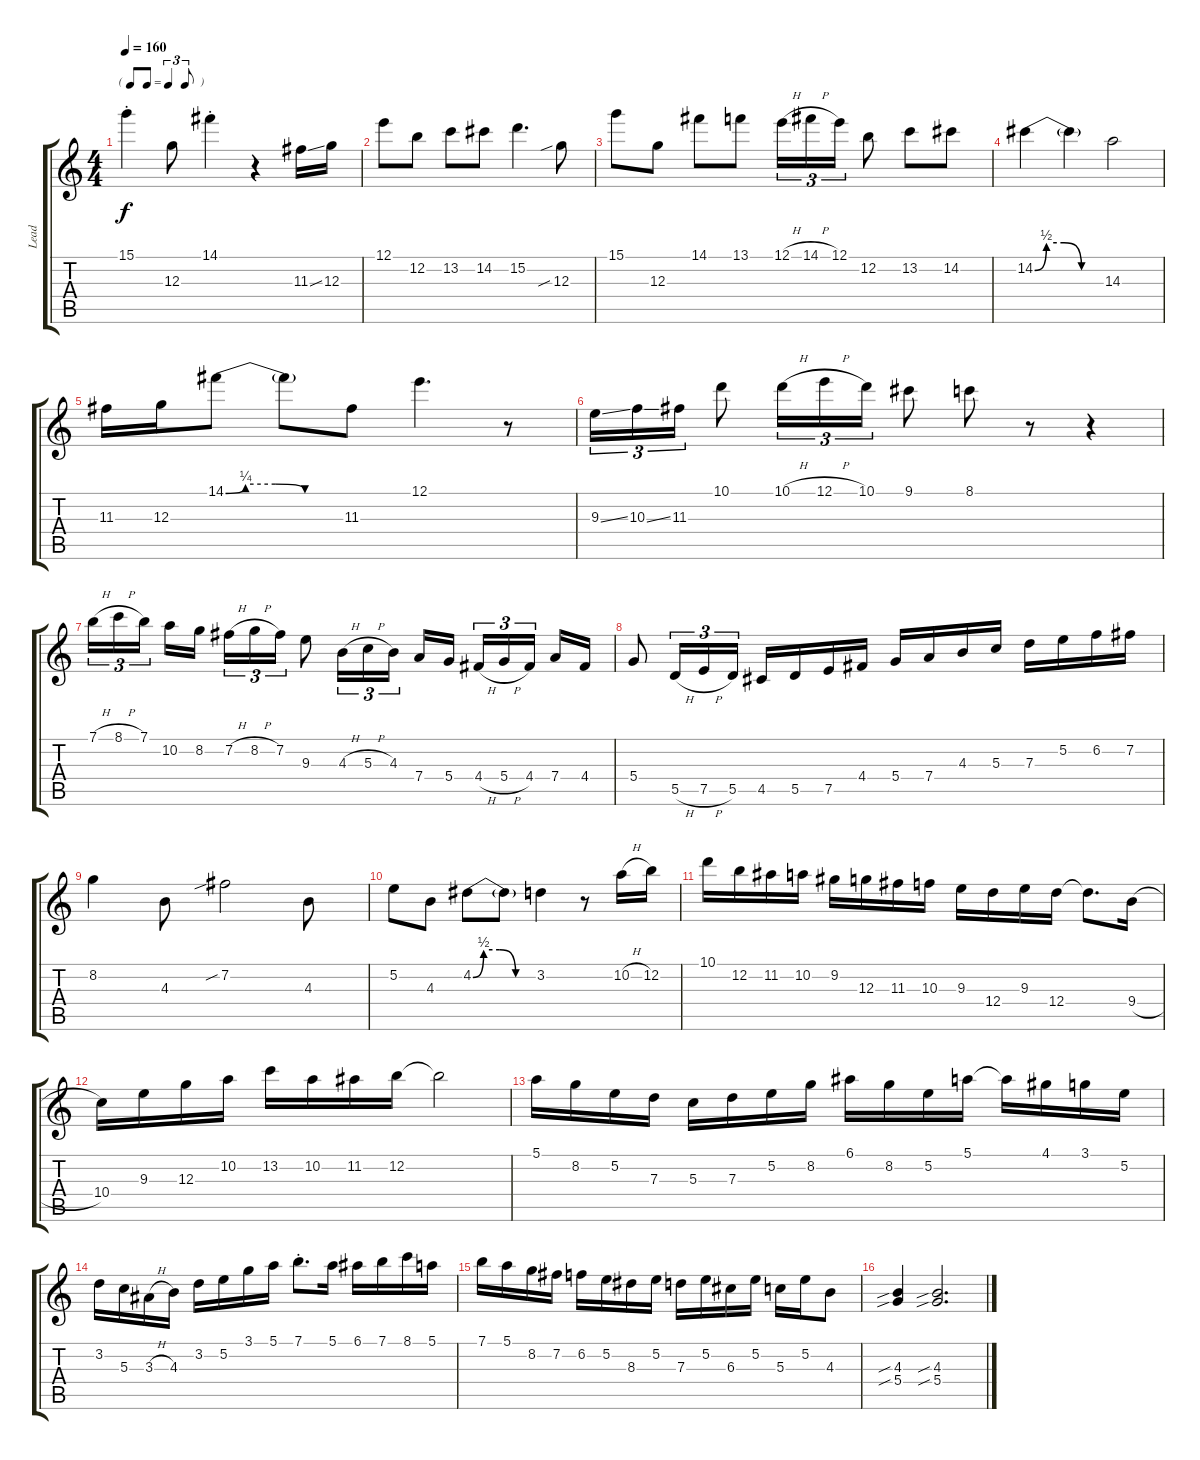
\track ("Lead" "Lead") {instrument acousticguitarsteel}
\staff {score tabs}
\tuning (E4 B3 G3 D3 A2 E2) {hide}
\ts (4 4)
\tf triplet8th
\tempo 160
\clef g2
\ks c
15.1{st}.4{dy f instrument acousticguitarsteel} 12.3.8 14.1{st}.4 r.4 11.3{ss}.16 12.3.16 |
12.1.8 12.2.8 13.2.8 14.2.8 15.2.4{d} 12.3{sib}.8 |
15.1.8 12.3.8 14.1.8 13.1.8 12.1{h}.16{tu (3 2)} 14.1{h}.16{tu (3 2)} 12.1.16{tu (3 2)} 12.2.8 13.2.8 14.2.8 |
14.2{be (custom 0 0 10 2 25 2 40 0 60 0)}.4 14.2{t}.4 14.3.2 |
11.3.16 12.3.16 14.1{be (custom 0 0 10 1 25 1 40 0 60 0)}.8 14.1{t}.8 11.3.8 12.1.4{d} r.8 |
9.3{ss}.16{tu (3 2)} 10.3{ss}.16{tu (3 2)} 11.3.16{tu (3 2)} 10.1.8 10.1{h}.16{tu (3 2)} 12.1{h}.16{tu (3 2)} 10.1.16{tu (3 2)} 9.1.8 8.1.8 r.8 r.4 |
7.1{h}.16{tu (3 2)} 8.1{h}.16{tu (3 2)} 7.1.16{tu (3 2) beam splitsecondary} 10.2.16 8.2.16 7.2{h}.16{tu (3 2)} 8.2{h}.16{tu (3 2)} 7.2.16{tu (3 2)} 9.3.8 4.3{h}.16{tu (3 2)} 5.3{h}.16{tu (3 2)} 4.3.16{tu (3 2) beam splitsecondary} 7.4.16 5.4.16 4.4{h}.16{tu (3 2)} 5.4{h}.16{tu (3 2)} 4.4.16{tu (3 2) beam splitsecondary} 7.4.16 4.4.16 |
5.4.8 5.5{h}.16{tu (3 2)} 7.5{h}.16{tu (3 2)} 5.5.16{tu (3 2)} 4.5.16 5.5.16 7.5.16 4.4.16 5.4.16 7.4.16 4.3.16 5.3.16 7.3.16 5.2.16 6.2.16 7.2.16 |
8.2.4 4.3.8 7.2{sib}.2 4.3.8 |
5.2.8 4.3.8 4.2{be (custom 0 0 10 2 25 2 40 0 60 0)}.8 4.2{t}.8 3.2.4 r.8 10.2{h}.16 12.2.16 |
10.1.16 12.2.16 11.2.16 10.2.16 9.2.16 12.3.16 11.3.16 10.3.16 9.3.16 12.4.16 9.3.16 12.4.16 12.4{t}.8{d} 9.4{h}.16 |
10.4.16 9.3.16 12.3.16 10.2.16 13.2.16 10.2.16 11.2.16 12.2.16 12.2{t}.2 |
5.1.16 8.2.16 5.2.16 7.3.16 5.3.16 7.3.16 5.2.16 8.2.16 6.1.16 8.2.16 5.2.16 5.1.16 5.1{t}.16 4.1.16 3.1.16 5.2.16 |
3.2.16 5.3.16 3.3{h}.16 4.3.16 3.2.16 5.2.16 3.1.16 5.1.16 7.1{st}.8{d} 5.1.16 6.1.16 7.1.16 8.1.16 5.1.16 |
7.1.16 5.1.16 8.2.16 7.2.16 6.2.16 5.2.16 8.3.16 5.2.16 7.3.16 5.2.16 6.3.16 5.2.16 5.3.16 5.2.16 4.3.8 |
(4.3{sib} 5.4{sib}).4 (4.3{sib} 5.4{sib}).2{d}
